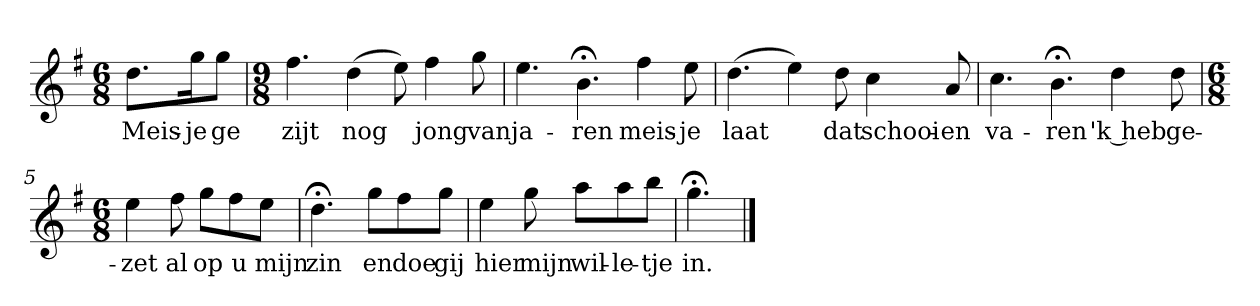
**kern	**text
*part1	*part1
*staff1	*staff1
*k[f#]	*
*G:	*
*M6/8	*
*MM120	*
=	=
8.ddL	Meis-
16ggK	-je
8ggJ	ge
=1	=1
*M9/8	*
4.ff#	zijt
(4dd	nog
8ee)	.
4ff#	jong
8gg	van
=2	=2
4.ee	ja-
4.b;<	-ren
4ff#	meis-
8ee	-je
=3	=3
(4.dd	laat
4ee)	.
8dd	dat
4cc	schooi-
8a	-en
=4	=4
4.cc	va-
4.b;<	-ren
4dd	'k heb
8dd	ge-
=5	=5
*M6/8	*
4ee	-zet
8ff#	al
8ggL	op
8ff#	u
8eeJ	mijn
=6	=6
4.dd;<	zin
8ggL	en
8ff#	doe
8ggJ	gij
=7	=7
4ee	hier
8gg	mijn
8aaL	wil-
8aa	-le-
8bbJ	-tje
=8	=8
4.gg;<	in.
==	==
*-	*-
